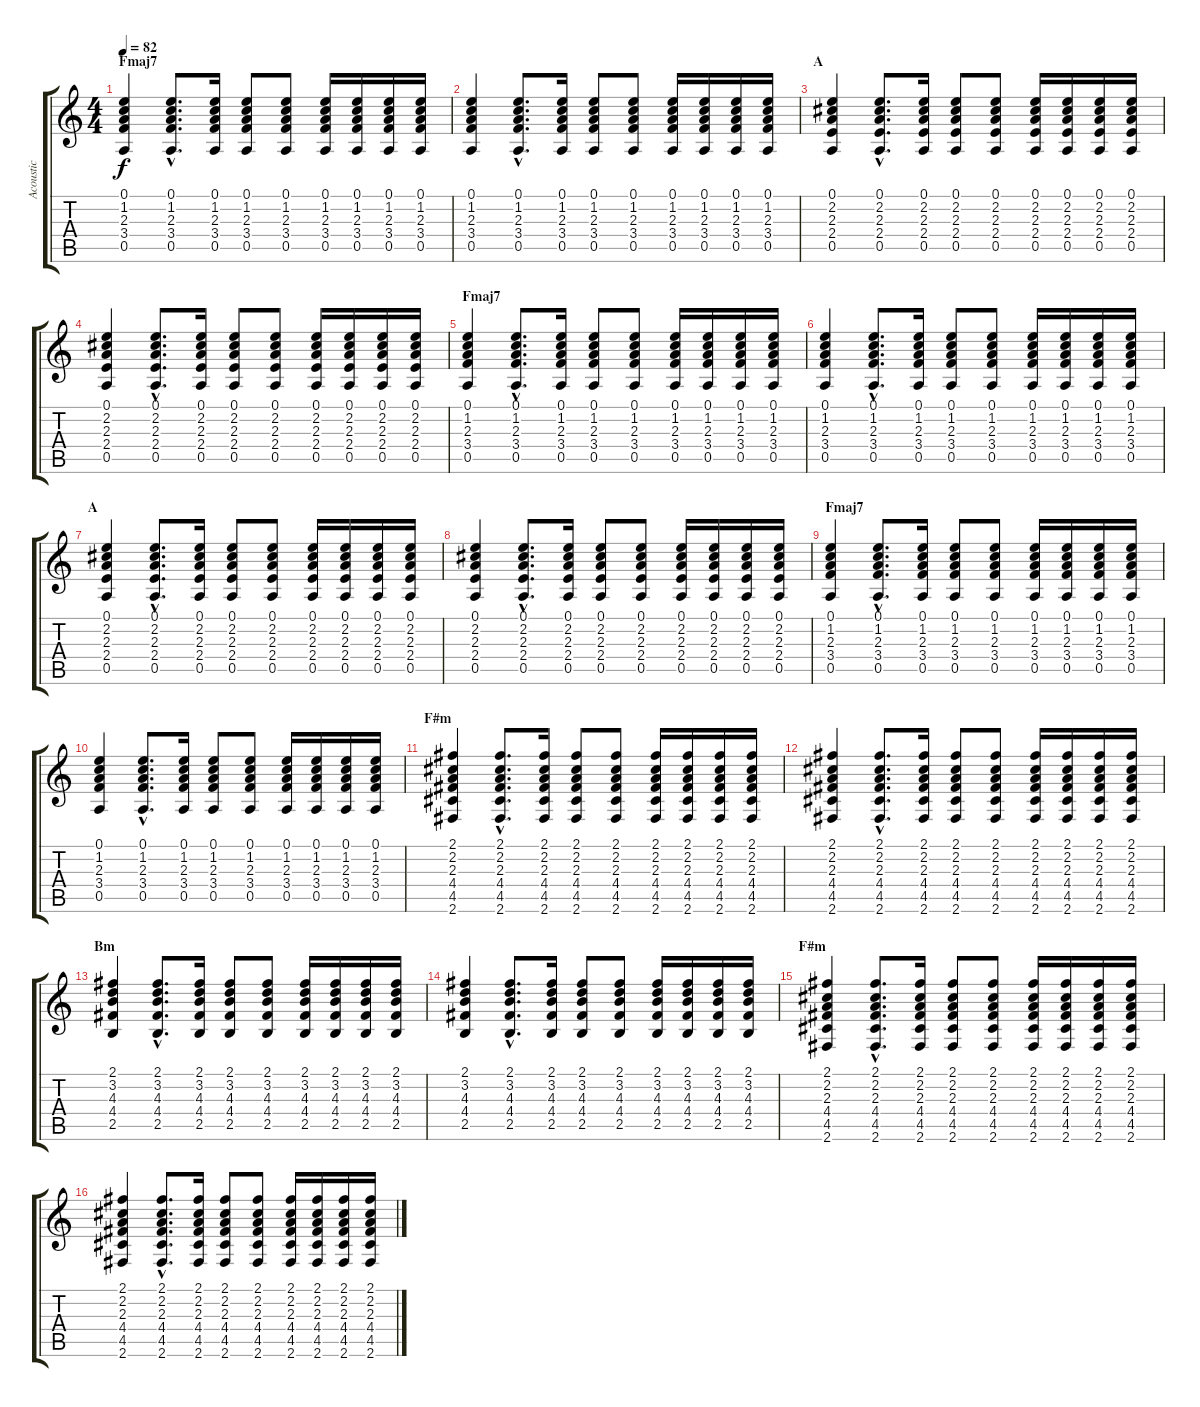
\track ("Acoustic" "Acoustic") {instrument acousticguitarsteel}
\staff {score tabs}
\tuning (E4 B3 G3 D3 A2 E2) {hide}
\ts (4 4)
\section ("" "Fmaj7")
\tempo 82
\clef g2
\ks c
(0.1 1.2 2.3 3.4 0.5).4{dy f} (0.1{hac} 1.2{hac} 2.3{hac} 3.4{hac} 0.5{hac}).8{d} (0.1 1.2 2.3 3.4 0.5).16 (0.1 1.2 2.3 3.4 0.5).8 (0.1 1.2 2.3 3.4 0.5).8 (0.1 1.2 2.3 3.4 0.5).16 (0.1 1.2 2.3 3.4 0.5).16 (0.1 1.2 2.3 3.4 0.5).16 (0.1 1.2 2.3 3.4 0.5).16 |
(0.1 1.2 2.3 3.4 0.5).4 (0.1{hac} 1.2{hac} 2.3{hac} 3.4{hac} 0.5{hac}).8{d} (0.1 1.2 2.3 3.4 0.5).16 (0.1 1.2 2.3 3.4 0.5).8 (0.1 1.2 2.3 3.4 0.5).8 (0.1 1.2 2.3 3.4 0.5).16 (0.1 1.2 2.3 3.4 0.5).16 (0.1 1.2 2.3 3.4 0.5).16 (0.1 1.2 2.3 3.4 0.5).16 |
\section ("" "A")
(0.1 2.2 2.3 2.4 0.5).4 (0.1{hac} 2.2{hac} 2.3{hac} 2.4{hac} 0.5{hac}).8{d} (0.1 2.2 2.3 2.4 0.5).16 (0.1 2.2 2.3 2.4 0.5).8 (0.1 2.2 2.3 2.4 0.5).8 (0.1 2.2 2.3 2.4 0.5).16 (0.1 2.2 2.3 2.4 0.5).16 (0.1 2.2 2.3 2.4 0.5).16 (0.1 2.2 2.3 2.4 0.5).16 |
(0.1 2.2 2.3 2.4 0.5).4 (0.1{hac} 2.2{hac} 2.3{hac} 2.4{hac} 0.5{hac}).8{d} (0.1 2.2 2.3 2.4 0.5).16 (0.1 2.2 2.3 2.4 0.5).8 (0.1 2.2 2.3 2.4 0.5).8 (0.1 2.2 2.3 2.4 0.5).16 (0.1 2.2 2.3 2.4 0.5).16 (0.1 2.2 2.3 2.4 0.5).16 (0.1 2.2 2.3 2.4 0.5).16 |
\section ("" "Fmaj7")
(0.1 1.2 2.3 3.4 0.5).4 (0.1{hac} 1.2{hac} 2.3{hac} 3.4{hac} 0.5{hac}).8{d} (0.1 1.2 2.3 3.4 0.5).16 (0.1 1.2 2.3 3.4 0.5).8 (0.1 1.2 2.3 3.4 0.5).8 (0.1 1.2 2.3 3.4 0.5).16 (0.1 1.2 2.3 3.4 0.5).16 (0.1 1.2 2.3 3.4 0.5).16 (0.1 1.2 2.3 3.4 0.5).16 |
(0.1 1.2 2.3 3.4 0.5).4 (0.1{hac} 1.2{hac} 2.3{hac} 3.4{hac} 0.5{hac}).8{d} (0.1 1.2 2.3 3.4 0.5).16 (0.1 1.2 2.3 3.4 0.5).8 (0.1 1.2 2.3 3.4 0.5).8 (0.1 1.2 2.3 3.4 0.5).16 (0.1 1.2 2.3 3.4 0.5).16 (0.1 1.2 2.3 3.4 0.5).16 (0.1 1.2 2.3 3.4 0.5).16 |
\section ("" "A")
(0.1 2.2 2.3 2.4 0.5).4 (0.1{hac} 2.2{hac} 2.3{hac} 2.4{hac} 0.5{hac}).8{d} (0.1 2.2 2.3 2.4 0.5).16 (0.1 2.2 2.3 2.4 0.5).8 (0.1 2.2 2.3 2.4 0.5).8 (0.1 2.2 2.3 2.4 0.5).16 (0.1 2.2 2.3 2.4 0.5).16 (0.1 2.2 2.3 2.4 0.5).16 (0.1 2.2 2.3 2.4 0.5).16 |
(0.1 2.2 2.3 2.4 0.5).4 (0.1{hac} 2.2{hac} 2.3{hac} 2.4{hac} 0.5{hac}).8{d} (0.1 2.2 2.3 2.4 0.5).16 (0.1 2.2 2.3 2.4 0.5).8 (0.1 2.2 2.3 2.4 0.5).8 (0.1 2.2 2.3 2.4 0.5).16 (0.1 2.2 2.3 2.4 0.5).16 (0.1 2.2 2.3 2.4 0.5).16 (0.1 2.2 2.3 2.4 0.5).16 |
\section ("" "Fmaj7")
(0.1 1.2 2.3 3.4 0.5).4 (0.1{hac} 1.2{hac} 2.3{hac} 3.4{hac} 0.5{hac}).8{d} (0.1 1.2 2.3 3.4 0.5).16 (0.1 1.2 2.3 3.4 0.5).8 (0.1 1.2 2.3 3.4 0.5).8 (0.1 1.2 2.3 3.4 0.5).16 (0.1 1.2 2.3 3.4 0.5).16 (0.1 1.2 2.3 3.4 0.5).16 (0.1 1.2 2.3 3.4 0.5).16 |
(0.1 1.2 2.3 3.4 0.5).4 (0.1{hac} 1.2{hac} 2.3{hac} 3.4{hac} 0.5{hac}).8{d} (0.1 1.2 2.3 3.4 0.5).16 (0.1 1.2 2.3 3.4 0.5).8 (0.1 1.2 2.3 3.4 0.5).8 (0.1 1.2 2.3 3.4 0.5).16 (0.1 1.2 2.3 3.4 0.5).16 (0.1 1.2 2.3 3.4 0.5).16 (0.1 1.2 2.3 3.4 0.5).16 |
\section ("" "F#m")
(2.1 2.2 2.3 4.4 4.5 2.6).4 (2.1{hac} 2.2{hac} 2.3{hac} 4.4{hac} 4.5{hac} 2.6{hac}).8{d} (2.1 2.2 2.3 4.4 4.5 2.6).16 (2.1 2.2 2.3 4.4 4.5 2.6).8 (2.1 2.2 2.3 4.4 4.5 2.6).8 (2.1 2.2 2.3 4.4 4.5 2.6).16 (2.1 2.2 2.3 4.4 4.5 2.6).16 (2.1 2.2 2.3 4.4 4.5 2.6).16 (2.1 2.2 2.3 4.4 4.5 2.6).16 |
(2.1 2.2 2.3 4.4 4.5 2.6).4 (2.1{hac} 2.2{hac} 2.3{hac} 4.4{hac} 4.5{hac} 2.6{hac}).8{d} (2.1 2.2 2.3 4.4 4.5 2.6).16 (2.1 2.2 2.3 4.4 4.5 2.6).8 (2.1 2.2 2.3 4.4 4.5 2.6).8 (2.1 2.2 2.3 4.4 4.5 2.6).16 (2.1 2.2 2.3 4.4 4.5 2.6).16 (2.1 2.2 2.3 4.4 4.5 2.6).16 (2.1 2.2 2.3 4.4 4.5 2.6).16 |
\section ("" "Bm")
(2.1 3.2 4.3 4.4 2.5).4 (2.1{hac} 3.2{hac} 4.3{hac} 4.4{hac} 2.5{hac}).8{d} (2.1 3.2 4.3 4.4 2.5).16 (2.1 3.2 4.3 4.4 2.5).8 (2.1 3.2 4.3 4.4 2.5).8 (2.1 3.2 4.3 4.4 2.5).16 (2.1 3.2 4.3 4.4 2.5).16 (2.1 3.2 4.3 4.4 2.5).16 (2.1 3.2 4.3 4.4 2.5).16 |
(2.1 3.2 4.3 4.4 2.5).4 (2.1{hac} 3.2{hac} 4.3{hac} 4.4{hac} 2.5{hac}).8{d} (2.1 3.2 4.3 4.4 2.5).16 (2.1 3.2 4.3 4.4 2.5).8 (2.1 3.2 4.3 4.4 2.5).8 (2.1 3.2 4.3 4.4 2.5).16 (2.1 3.2 4.3 4.4 2.5).16 (2.1 3.2 4.3 4.4 2.5).16 (2.1 3.2 4.3 4.4 2.5).16 |
\section ("" "F#m")
(2.1 2.2 2.3 4.4 4.5 2.6).4 (2.1{hac} 2.2{hac} 2.3{hac} 4.4{hac} 4.5{hac} 2.6{hac}).8{d} (2.1 2.2 2.3 4.4 4.5 2.6).16 (2.1 2.2 2.3 4.4 4.5 2.6).8 (2.1 2.2 2.3 4.4 4.5 2.6).8 (2.1 2.2 2.3 4.4 4.5 2.6).16 (2.1 2.2 2.3 4.4 4.5 2.6).16 (2.1 2.2 2.3 4.4 4.5 2.6).16 (2.1 2.2 2.3 4.4 4.5 2.6).16 |
(2.1 2.2 2.3 4.4 4.5 2.6).4 (2.1{hac} 2.2{hac} 2.3{hac} 4.4{hac} 4.5{hac} 2.6{hac}).8{d} (2.1 2.2 2.3 4.4 4.5 2.6).16 (2.1 2.2 2.3 4.4 4.5 2.6).8 (2.1 2.2 2.3 4.4 4.5 2.6).8 (2.1 2.2 2.3 4.4 4.5 2.6).16 (2.1 2.2 2.3 4.4 4.5 2.6).16 (2.1 2.2 2.3 4.4 4.5 2.6).16 (2.1 2.2 2.3 4.4 4.5 2.6).16
